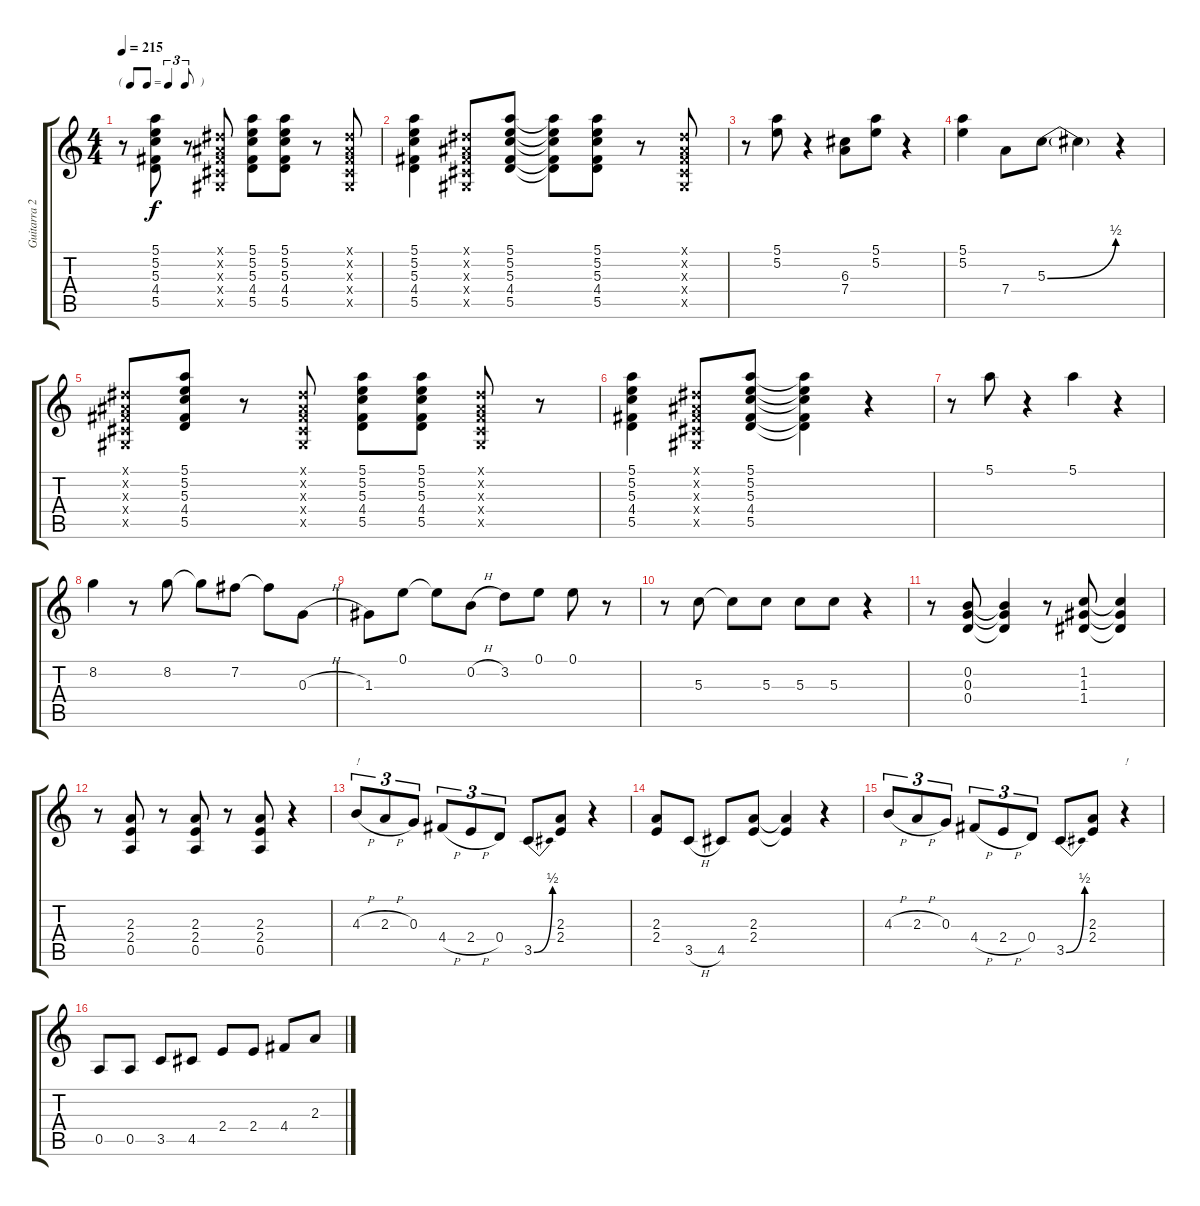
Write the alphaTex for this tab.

\track ("Guitarra 2" "Guitarra 2") {instrument electricguitarclean}
\staff {score tabs}
\tuning (E4 B3 G3 D3 A2 E2) {hide}
\ts (4 4)
\tf triplet8th
\tempo 215
\clef g2
\ks c
r.8{dy f} (5.1 5.2 5.3 4.4 5.5).8 r.8 (-1.1{x} -1.2{x} -1.3{x} -1.4{x} -1.5{x}).8 (5.1 5.2 5.3 4.4 5.5).8 (5.1 5.2 5.3 4.4 5.5).8 r.8 (-1.1{x} -1.2{x} -1.3{x} -1.4{x} -1.5{x}).8 |
(5.1 5.2 5.3 4.4 5.5).4 (-1.1{x} -1.2{x} -1.3{x} -1.4{x} -1.5{x}).8 (5.1 5.2 5.3 4.4 5.5).8 (5.1{t} 5.2{t} 5.3{t} 4.4{t} 5.5{t}).8 (5.1 5.2 5.3 4.4 5.5).8 r.8 (-1.1{x} -1.2{x} -1.3{x} -1.4{x} -1.5{x}).8 |
r.8 (5.1 5.2).8 r.4 (6.3 7.4).8 (5.1 5.2).8 r.4 |
(5.1 5.2).4 7.4.8 5.3{be (bend 0 0 60 2)}.8 5.3{t}.4 r.4 |
(-1.1{x} -1.2{x} -1.3{x} -1.4{x} -1.5{x}).8 (5.1 5.2 5.3 4.4 5.5).8 r.8 (-1.1{x} -1.2{x} -1.3{x} -1.4{x} -1.5{x}).8 (5.1 5.2 5.3 4.4 5.5).8 (5.1 5.2 5.3 4.4 5.5).8 (-1.1{x} -1.2{x} -1.3{x} -1.4{x} -1.5{x}).8 r.8 |
(5.1 5.2 5.3 4.4 5.5).4 (-1.1{x} -1.2{x} -1.3{x} -1.4{x} -1.5{x}).8 (5.1 5.2 5.3 4.4 5.5).8 (5.1{t} 5.2{t} 5.3{t} 4.4{t} 5.5{t}).4 r.4 |
r.8 5.1.8 r.4 5.1.4 r.4 |
8.2.4 r.8 8.2.8 8.2{t}.8 7.2.8 7.2{t}.8 0.3{h}.8 |
1.3.8 0.1.8 0.1{t}.8 0.2{h}.8 3.2.8 0.1.8 0.1.8 r.8 |
r.8 5.3.8 5.3{t}.8 5.3.8 5.3.8 5.3.8 r.4 |
r.8 (0.2 0.3 0.4).8 (0.2{t} 0.3{t} 0.4{t}).4 r.8 (1.2 1.3 1.4).8 (1.2{t} 1.3{t} 1.4{t}).4 |
r.8 (2.3 2.4 0.5).8 r.8 (2.3 2.4 0.5).8 r.8 (2.3 2.4 0.5).8 r.4 |
4.3{h}.8{tu (3 2) txt "!"} 2.3{h}.8{tu (3 2)} 0.3.8{tu (3 2)} 4.4{h}.8{tu (3 2)} 2.4{h}.8{tu (3 2)} 0.4.8{tu (3 2)} 3.5{be (bend 0 0 60 2)}.8 (2.3 2.4).8 r.4 |
(2.3 2.4).8 3.5{h}.8 4.5.8 (2.3 2.4).8 (2.3{t} 2.4{t}).4 r.4 |
4.3{h}.8{tu (3 2)} 2.3{h}.8{tu (3 2)} 0.3.8{tu (3 2)} 4.4{h}.8{tu (3 2)} 2.4{h}.8{tu (3 2)} 0.4.8{tu (3 2)} 3.5{be (bend 0 0 60 2)}.8 (2.3 2.4).8 r.4{txt "!"} |
0.5.8 0.5.8 3.5.8 4.5.8 2.4.8 2.4.8 4.4.8 2.3.8
